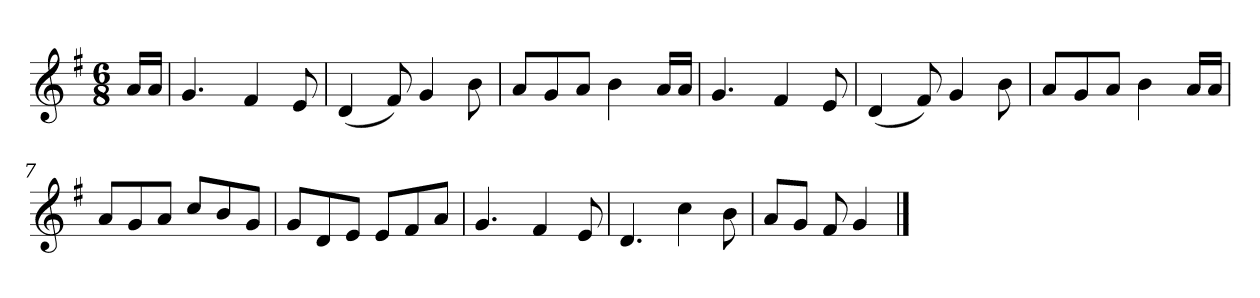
**kern
*part1
*staff1
*k[f#]
*M6/8
*MM120
=
16aLL
16aJJ
=1
4.g
4f#
8e
=2
(4d
8f#)
4g
8b
=3
8aL
8g
8aJ
4b
16aLL
16aJJ
=4
4.g
4f#
8e
=5
(4d
8f#)
4g
8b
=6
8aL
8g
8aJ
4b
16aLL
16aJJ
=7
8aL
8g
8aJ
8ccL
8b
8gJ
=8
8gL
8d
8eJ
8eL
8f#
8aJ
=9
4.g
4f#
8e
=10
4.d
4cc
8b
=11
8aL
8gJ
8f#
4g
==
*-
